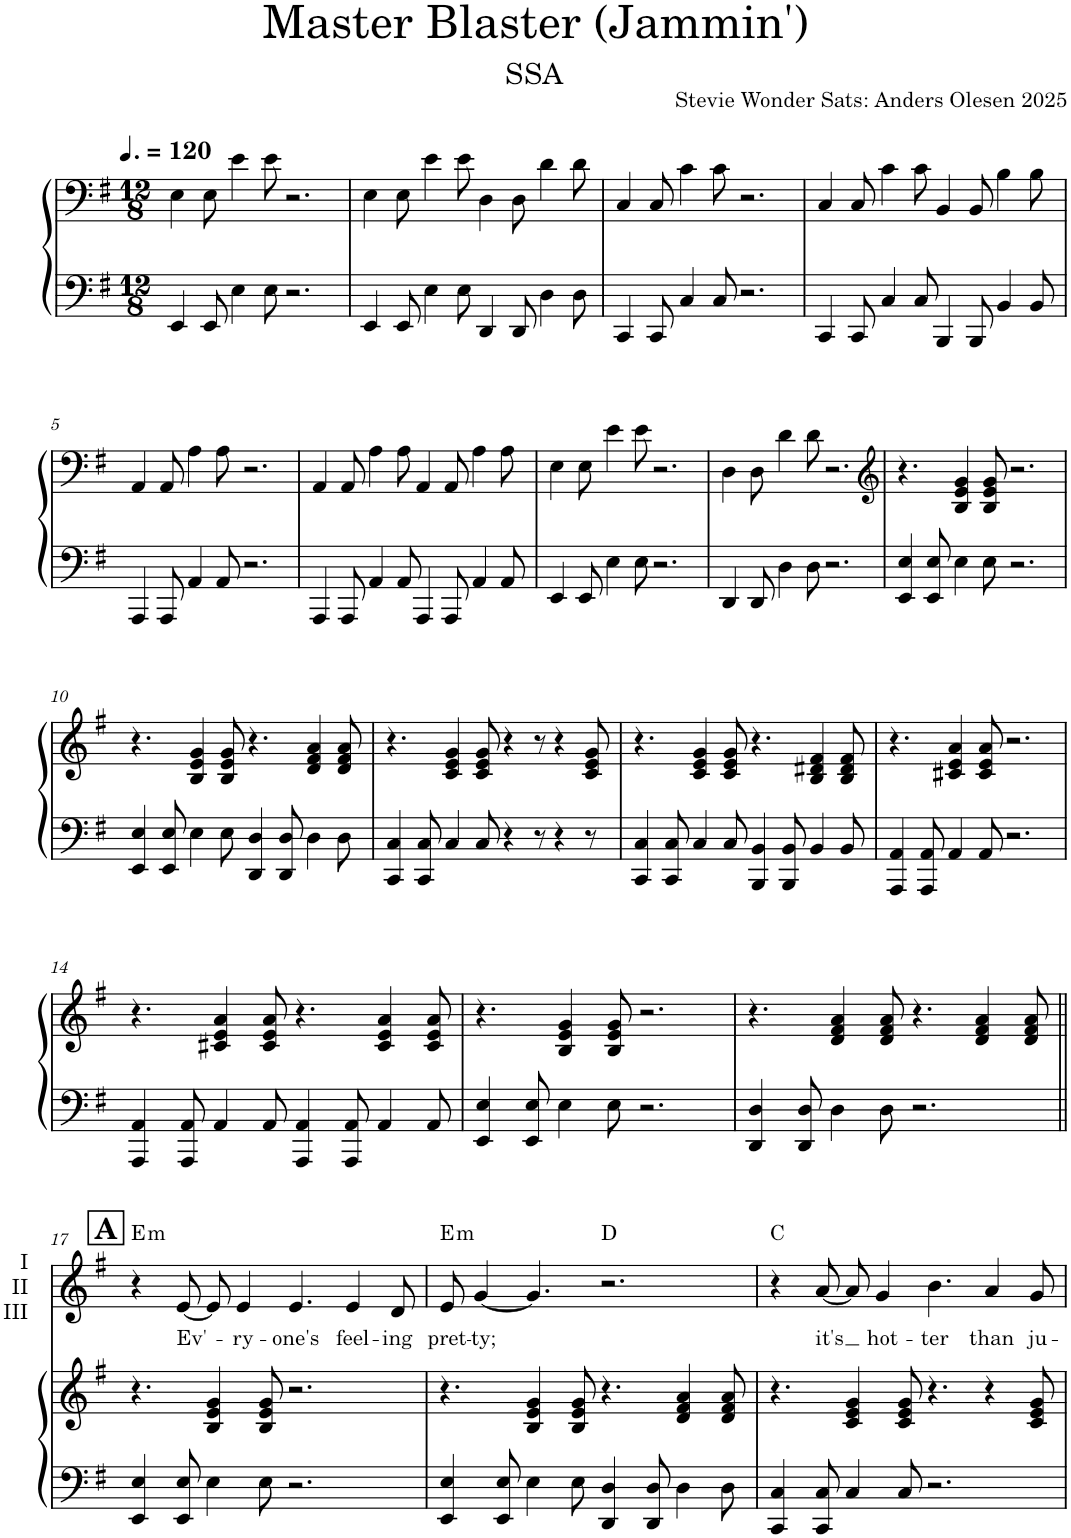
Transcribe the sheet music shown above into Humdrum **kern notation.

**kern	**kern	**kern	**kern	**kern	**text	**harte	**kern	**kern
*part6	*part6	*part5	*part4	*part3	*part3	*part3	*part2	*part1
*staff7	*staff6	*staff5	*staff4	*staff3	*staff3	*	*staff2	*staff1
*I"Piano	*	*I"II III	*I"III	*I"I II III	*	*	*I"II	*I"I
*I'Pno	*	*I'II III	*I'III	*I'I II III	*	*	*I'II	*I'I
*clefF4	*clefF4	*clefG2	*clefG2	*clefG2	*	*	*clefG2	*clefG2
*k[f#]	*k[f#]	*k[f#]	*k[f#]	*k[f#]	*	*	*k[f#]	*k[f#]
*M12/8	*M12/8	*M12/8	*M12/8	*M12/8	*	*	*M12/8	*M12/8
*MM180	*MM180	*MM180	*MM180	*MM180	*	*	*MM180	*MM180
=1	=1	=1	=1	=1	=1	=1	=1	=1
4EE/	4E\	1.r	1.r	1.r	.	.	1.r	1.r
8EE/	8E\	.	.	.	.	.	.	.
4E\	4e\	.	.	.	.	.	.	.
8E\	8e\	.	.	.	.	.	.	.
2.r	2.r	.	.	.	.	.	.	.
=2	=2	=2	=2	=2	=2	=2	=2	=2
4EE/	4E\	1.r	1.r	1.r	.	.	1.r	1.r
8EE/	8E\	.	.	.	.	.	.	.
4E\	4e\	.	.	.	.	.	.	.
8E\	8e\	.	.	.	.	.	.	.
4DD/	4D\	.	.	.	.	.	.	.
8DD/	8D\	.	.	.	.	.	.	.
4D\	4d\	.	.	.	.	.	.	.
8D\	8d\	.	.	.	.	.	.	.
=3	=3	=3	=3	=3	=3	=3	=3	=3
4CC/	4C/	1.r	1.r	1.r	.	.	1.r	1.r
8CC/	8C/	.	.	.	.	.	.	.
4C/	4c\	.	.	.	.	.	.	.
8C/	8c\	.	.	.	.	.	.	.
2.r	2.r	.	.	.	.	.	.	.
=4	=4	=4	=4	=4	=4	=4	=4	=4
4CC/	4C/	1.r	1.r	1.r	.	.	1.r	1.r
8CC/	8C/	.	.	.	.	.	.	.
4C/	4c\	.	.	.	.	.	.	.
8C/	8c\	.	.	.	.	.	.	.
4BBB/	4BB/	.	.	.	.	.	.	.
8BBB/	8BB/	.	.	.	.	.	.	.
4BB/	4B\	.	.	.	.	.	.	.
8BB/	8B\	.	.	.	.	.	.	.
!!LO:LB:g=z
=5	=5	=5	=5	=5	=5	=5	=5	=5
4AAA/	4AA/	1.r	1.r	1.r	.	.	1.r	1.r
8AAA/	8AA/	.	.	.	.	.	.	.
4AA/	4A\	.	.	.	.	.	.	.
8AA/	8A\	.	.	.	.	.	.	.
2.r	2.r	.	.	.	.	.	.	.
=6	=6	=6	=6	=6	=6	=6	=6	=6
4AAA/	4AA/	1.r	1.r	1.r	.	.	1.r	1.r
8AAA/	8AA/	.	.	.	.	.	.	.
4AA/	4A\	.	.	.	.	.	.	.
8AA/	8A\	.	.	.	.	.	.	.
4AAA/	4AA/	.	.	.	.	.	.	.
8AAA/	8AA/	.	.	.	.	.	.	.
4AA/	4A\	.	.	.	.	.	.	.
8AA/	8A\	.	.	.	.	.	.	.
=7	=7	=7	=7	=7	=7	=7	=7	=7
4EE/	4E\	1.r	1.r	1.r	.	.	1.r	1.r
8EE/	8E\	.	.	.	.	.	.	.
4E\	4e\	.	.	.	.	.	.	.
8E\	8e\	.	.	.	.	.	.	.
2.r	2.r	.	.	.	.	.	.	.
=8	=8	=8	=8	=8	=8	=8	=8	=8
4DD/	4D\	1.r	1.r	1.r	.	.	1.r	1.r
8DD/	8D\	.	.	.	.	.	.	.
4D\	4d\	.	.	.	.	.	.	.
8D\	8d\	.	.	.	.	.	.	.
2.r	2.r	.	.	.	.	.	.	.
=9	=9	=9	=9	=9	=9	=9	=9	=9
*	*clefG2	*	*	*	*	*	*	*
4EE/ 4E/	4.r	1.r	1.r	1.r	.	.	1.r	1.r
8EE/ 8E/	.	.	.	.	.	.	.	.
4E\	4B/ 4e/ 4g/	.	.	.	.	.	.	.
8E\	8B/ 8e/ 8g/	.	.	.	.	.	.	.
2.r	2.r	.	.	.	.	.	.	.
!!LO:LB:g=z
=10	=10	=10	=10	=10	=10	=10	=10	=10
4EE/ 4E/	4.r	1.r	1.r	1.r	.	.	1.r	1.r
8EE/ 8E/	.	.	.	.	.	.	.	.
4E\	4B/ 4e/ 4g/	.	.	.	.	.	.	.
8E\	8B/ 8e/ 8g/	.	.	.	.	.	.	.
4DD/ 4D/	4.r	.	.	.	.	.	.	.
8DD/ 8D/	.	.	.	.	.	.	.	.
4D\	4d/ 4f#/ 4a/	.	.	.	.	.	.	.
8D\	8d/ 8f#/ 8a/	.	.	.	.	.	.	.
=11	=11	=11	=11	=11	=11	=11	=11	=11
4CC/ 4C/	4.r	1.r	1.r	1.r	.	.	1.r	1.r
8CC/ 8C/	.	.	.	.	.	.	.	.
4C/	4c/ 4e/ 4g/	.	.	.	.	.	.	.
8C/	8c/ 8e/ 8g/	.	.	.	.	.	.	.
4r	4r	.	.	.	.	.	.	.
8r	8r	.	.	.	.	.	.	.
4r	4r	.	.	.	.	.	.	.
8r	8c/ 8e/ 8g/	.	.	.	.	.	.	.
=12	=12	=12	=12	=12	=12	=12	=12	=12
4CC/ 4C/	4.r	1.r	1.r	1.r	.	.	1.r	1.r
8CC/ 8C/	.	.	.	.	.	.	.	.
4C/	4c/ 4e/ 4g/	.	.	.	.	.	.	.
8C/	8c/ 8e/ 8g/	.	.	.	.	.	.	.
4BBB/ 4BB/	4.r	.	.	.	.	.	.	.
8BBB/ 8BB/	.	.	.	.	.	.	.	.
4BB/	4B/ 4d#X/ 4f#/	.	.	.	.	.	.	.
8BB/	8B/ 8d#/ 8f#/	.	.	.	.	.	.	.
=13	=13	=13	=13	=13	=13	=13	=13	=13
4AAA/ 4AA/	4.r	1.r	1.r	1.r	.	.	1.r	1.r
8AAA/ 8AA/	.	.	.	.	.	.	.	.
4AA/	4c#X/ 4e/ 4a/	.	.	.	.	.	.	.
8AA/	8c#/ 8e/ 8a/	.	.	.	.	.	.	.
2.r	2.r	.	.	.	.	.	.	.
!!LO:LB:g=z
=14	=14	=14	=14	=14	=14	=14	=14	=14
4AAA/ 4AA/	4.r	1.r	1.r	1.r	.	.	1.r	1.r
8AAA/ 8AA/	.	.	.	.	.	.	.	.
4AA/	4c#X/ 4e/ 4a/	.	.	.	.	.	.	.
8AA/	8c#/ 8e/ 8a/	.	.	.	.	.	.	.
4AAA/ 4AA/	4.r	.	.	.	.	.	.	.
8AAA/ 8AA/	.	.	.	.	.	.	.	.
4AA/	4c#/ 4e/ 4a/	.	.	.	.	.	.	.
8AA/	8c#/ 8e/ 8a/	.	.	.	.	.	.	.
=15	=15	=15	=15	=15	=15	=15	=15	=15
4EE/ 4E/	4.r	1.r	1.r	1.r	.	.	1.r	1.r
8EE/ 8E/	.	.	.	.	.	.	.	.
4E\	4B/ 4e/ 4g/	.	.	.	.	.	.	.
8E\	8B/ 8e/ 8g/	.	.	.	.	.	.	.
2.r	2.r	.	.	.	.	.	.	.
=16	=16	=16	=16	=16	=16	=16	=16	=16
4DD/ 4D/	4.r	1.r	1.r	1.r	.	.	1.r	1.r
8DD/ 8D/	.	.	.	.	.	.	.	.
4D\	4d/ 4f#/ 4a/	.	.	.	.	.	.	.
8D\	8d/ 8f#/ 8a/	.	.	.	.	.	.	.
2.r	4.r	.	.	.	.	.	.	.
.	4d/ 4f#/ 4a/	.	.	.	.	.	.	.
.	8d/ 8f#/ 8a/	.	.	.	.	.	.	.
!!LO:LB:g=z
!!LO:REH:place=s1:a:B:cj:fs=14:t=A
=17||	=17||	=17||	=17||	=17||	=17||	=17||	=17||	=17||
!	!	!	!	!	!	!LO:H:kt=m	!	!
4EE/ 4E/	4.r	1.r	1.r	4r	.	E:min	1.r	1.r
!	!	!	!	!	!LO:LY:b	!	!	!
8EE/ 8E/	.	.	.	[8e/	Ev'-	.	.	.
4E\	4B/ 4e/ 4g/	.	.	8e/]	.	.	.	.
!	!	!	!	!	!LO:LY:b	!	!	!
.	.	.	.	4e/	-ry-	.	.	.
8E\	8B/ 8e/ 8g/	.	.	.	.	.	.	.
!	!	!	!	!	!LO:LY:b	!	!	!
2.r	2.r	.	.	4.e/	-one's	.	.	.
!	!	!	!	!	!LO:LY:b	!	!	!
.	.	.	.	4e/	feel-	.	.	.
!	!	!	!	!	!LO:LY:b	!	!	!
.	.	.	.	8d/	-ing	.	.	.
=18	=18	=18	=18	=18	=18	=18	=18	=18
!	!	!	!	!	!LO:LY:b	!LO:H:kt=m	!	!
4EE/ 4E/	4.r	1.r	1.r	8e/	pret-	E:min	1.r	1.r
!	!	!	!	!	!LO:LY:b	!	!	!
.	.	.	.	[4g/	-ty;	.	.	.
8EE/ 8E/	.	.	.	.	.	.	.	.
4E\	4B/ 4e/ 4g/	.	.	4.g/]	.	.	.	.
8E\	8B/ 8e/ 8g/	.	.	.	.	.	.	.
4DD/ 4D/	4.r	.	.	2.r	.	D:maj	.	.
8DD/ 8D/	.	.	.	.	.	.	.	.
4D\	4d/ 4f#/ 4a/	.	.	.	.	.	.	.
8D\	8d/ 8f#/ 8a/	.	.	.	.	.	.	.
=19	=19	=19	=19	=19	=19	=19	=19	=19
4CC/ 4C/	4.r	1.r	1.r	4r	.	C:maj	1.r	1.r
!	!	!	!	!	!LO:LY:b	!	!	!
8CC/ 8C/	.	.	.	[8a/	it's	.	.	.
4C/	4c/ 4e/ 4g/	.	.	8a/]	.	.	.	.
!	!	!	!	!	!LO:LY:b	!	!	!
.	.	.	.	4g/	hot-	.	.	.
8C/	8c/ 8e/ 8g/	.	.	.	.	.	.	.
!	!	!	!	!	!LO:LY:b	!	!	!
2.r	4.r	.	.	4.b\	-ter	.	.	.
!	!	!	!	!	!LO:LY:b	!	!	!
.	4r	.	.	4a/	than	.	.	.
!	!	!	!	!	!LO:LY:b	!	!	!
.	8c/ 8e/ 8g/	.	.	8g/	ju-	.	.	.
=	=	=	=	=	=	=	=	=
*-	*-	*-	*-	*-	*-	*-	*-	*-
